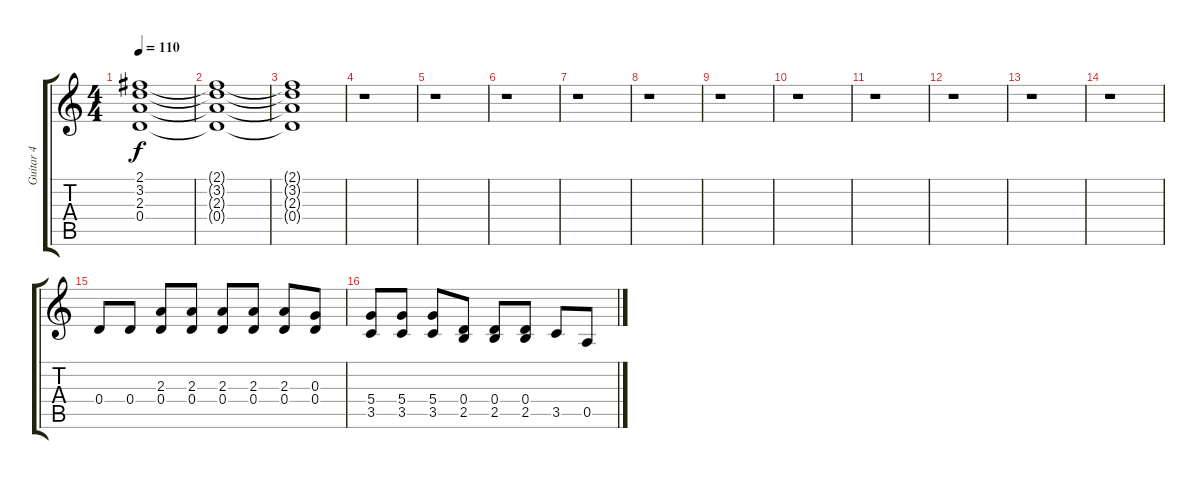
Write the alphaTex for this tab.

\track ("Guitar 4" "Guitar 4") {instrument overdrivenguitar}
\staff {score tabs}
\tuning (E4 B3 G3 D3 A2 E2) {hide}
\ts (4 4)
\tempo 110
\clef g2
\ks c
(2.1 3.2 2.3 0.4).1{dy f} |
(2.1{t} 3.2{t} 2.3{t} 0.4{t}).1 |
(2.1{t} 3.2{t} 2.3{t} 0.4{t}).1{volume 5} |
r.1 |
r.1 |
r.1 |
r.1 |
r.1 |
r.1 |
r.1 |
r.1 |
r.1 |
r.1 |
r.1 |
0.4.8{volume 3} 0.4.8{volume 16} (2.3 0.4).8 (2.3 0.4).8 (2.3 0.4).8 (2.3 0.4).8 (2.3 0.4).8 (0.3 0.4).8 |
(5.4 3.5).8 (5.4 3.5).8 (5.4 3.5).8 (0.4 2.5).8 (0.4 2.5).8 (0.4 2.5).8 3.5.8 0.5.8
